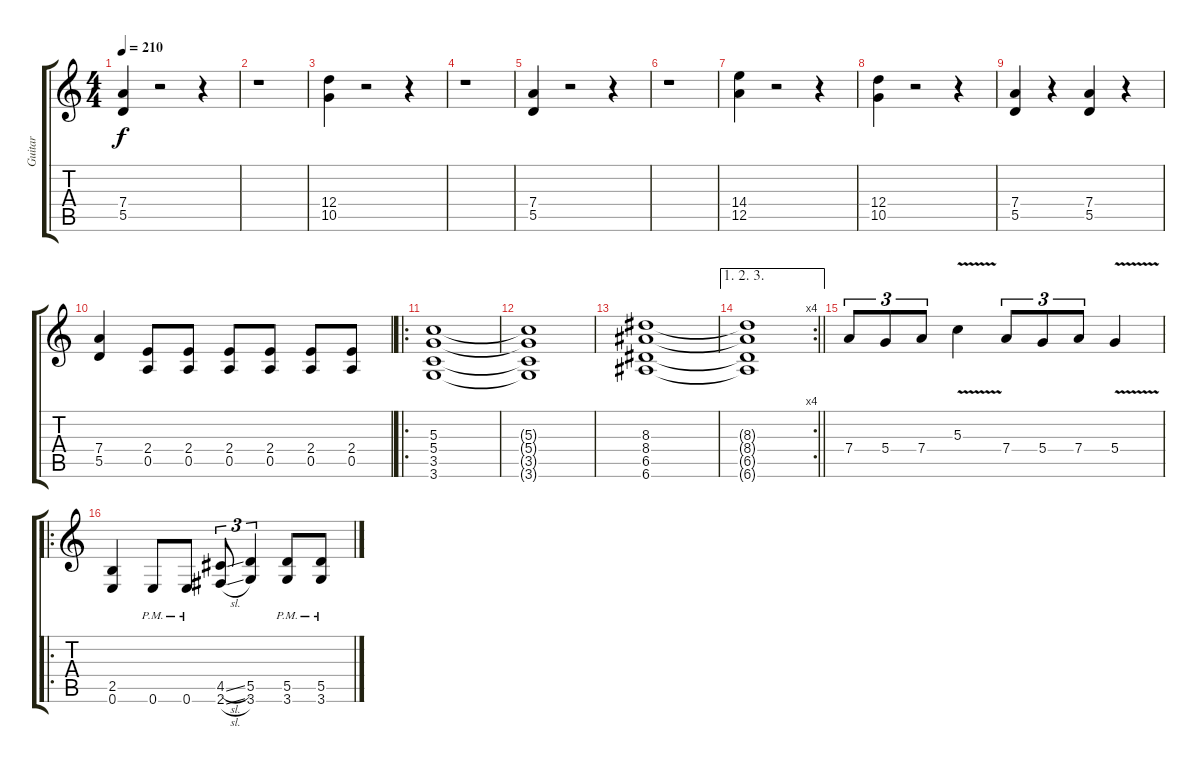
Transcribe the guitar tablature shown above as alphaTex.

\track ("Guitar" "Guitar") {instrument distortionguitar}
\staff {score tabs}
\tuning (E4 B3 G3 D3 A2 E2) {hide}
\ts (4 4)
\tempo 210
\clef g2
\ks c
(7.4 5.5).4{dy f} r.2 r.4 |
r.1 |
(12.4 10.5).4 r.2 r.4 |
r.1 |
(7.4 5.5).4 r.2 r.4 |
r.1 |
(14.4 12.5).4 r.2 r.4 |
(12.4 10.5).4 r.2 r.4 |
(7.4 5.5).4 r.4 (7.4 5.5).4 r.4 |
(7.4 5.5).4 (2.4 0.5).8 (2.4 0.5).8 (2.4 0.5).8 (2.4 0.5).8 (2.4 0.5).8 (2.4 0.5).8 |
\ro
(5.3 5.4 3.5 3.6).1 |
(5.3{t} 5.4{t} 3.5{t} 3.6{t}).1 |
(8.3 8.4 6.5 6.6).1 |
\ae (1 2 3)
\rc 4
\barLineRight lightlight
(8.3{t} 8.4{t} 6.5{t} 6.6{t}).1 |
7.4.8{tu (3 2)} 5.4.8{tu (3 2)} 7.4.8{tu (3 2)} 5.3{v}.4 7.4.8{tu (3 2)} 5.4.8{tu (3 2)} 7.4.8{tu (3 2)} 5.4{v}.4 |
\ro
(2.5 0.6).4 0.6{pm}.8 0.6{pm}.8 (4.5{sl} 2.6{sl}).8{tu (3 2)} (5.5 3.6).4{tu (3 2)} (5.5{pm} 3.6{pm}).8 (5.5{pm} 3.6{pm}).8
